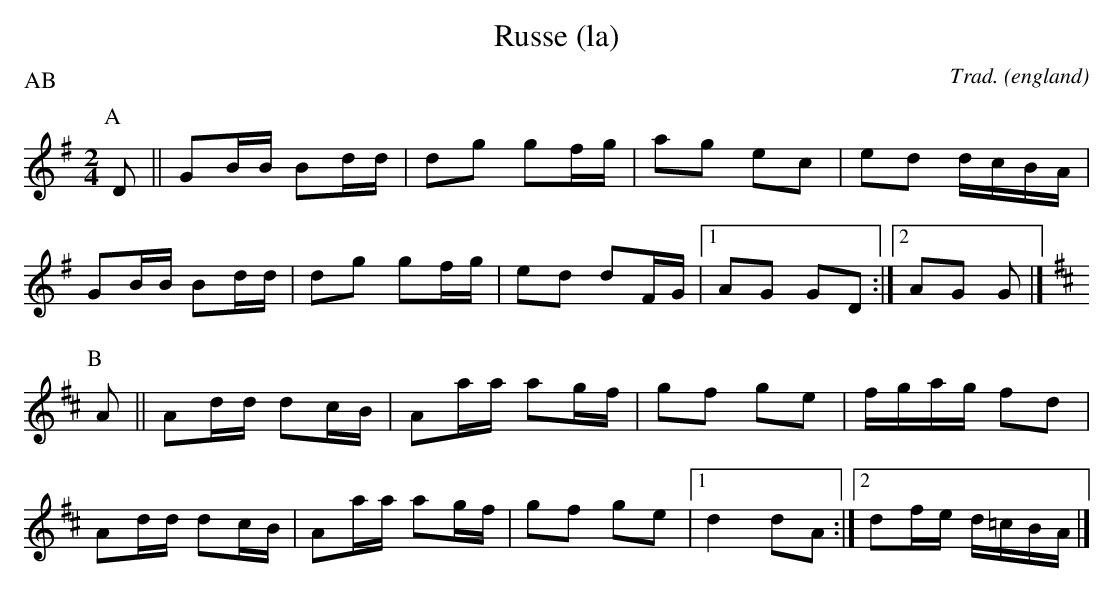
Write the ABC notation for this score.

X:1
T:Russe (la)
O:england
C:Trad.
P:AB
L:1/8
M:2/4
K:G
P:A
D || GB/B/ Bd/d/| dg gf/g/ | ag ec | ed d/c/B/A/ |
GB/B/ Bd/d/ | dg gf/g/ | ed dF/G/ |1 AG GD :|2 AG G|]
P:B
K:D
A || Ad/d/ dc/B/ | Aa/a/ ag/f/ | gf ge | f/g/a/g/ fd |
Ad/d/ dc/B/ | Aa/a/ ag/f/ | gf ge |1 d2 dA :|2 df/e/ d/=c/B/A/|]
